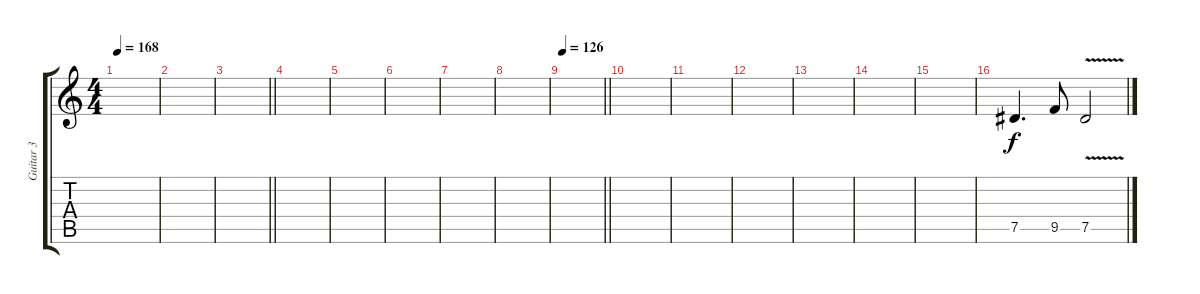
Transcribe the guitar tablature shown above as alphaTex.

\track ("Guitar 3" "Guitar 3") {instrument distortionguitar}
\staff {score tabs}
\tuning (Eb4 Bb3 Gb3 Db3 Ab2 Eb2) {hide}
\ts (4 4)
\tempo 168
\clef g2
\ks c
|
|
\barLineRight lightlight
|
|
|
|
|
|
\tempo 126
\barLineRight lightlight
|
|
|
|
|
|
|
7.5.4{d} 9.5.8 7.5{v}.2
